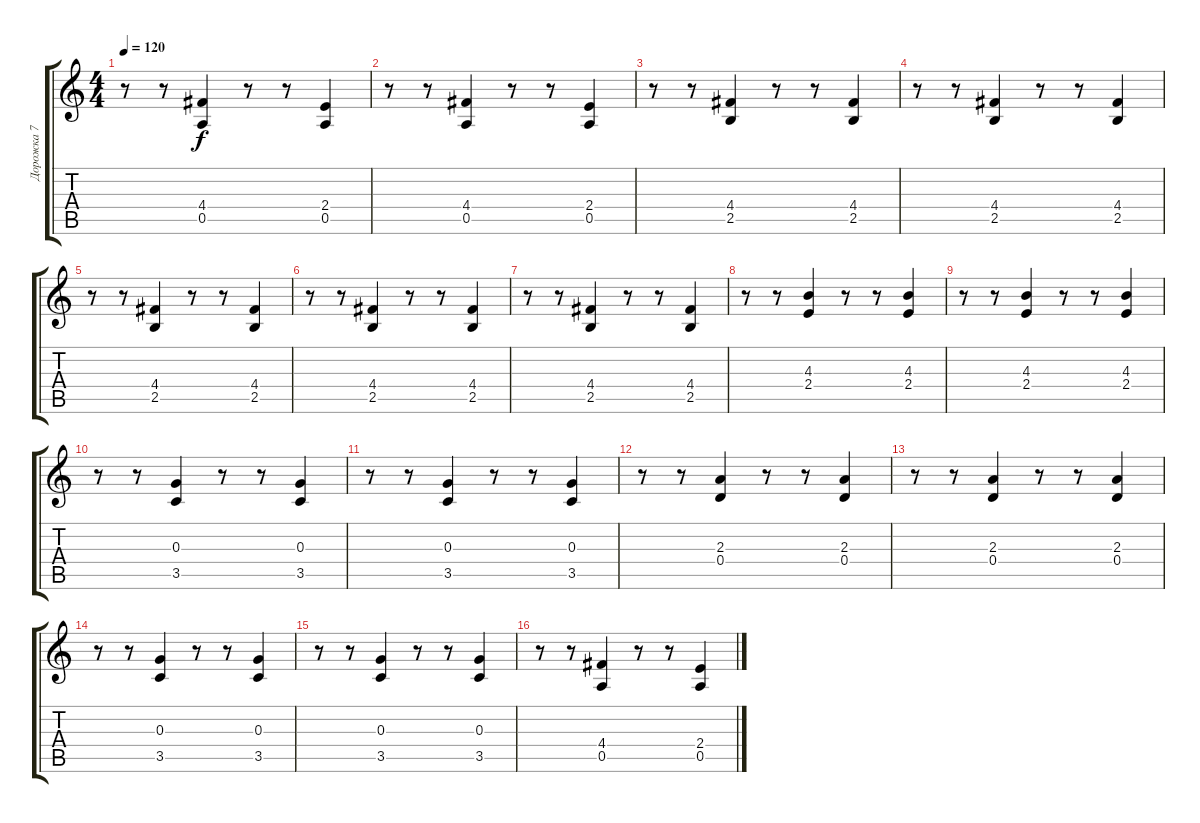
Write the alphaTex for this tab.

\track ("Дорожка 7" "Дорожка 7") {instrument distortionguitar}
\staff {score tabs}
\tuning (E4 B3 G3 D3 A2 E2) {hide}
\ts (4 4)
\tempo 120
\clef g2
\ks c
r.8{dy f} r.8 (4.4 0.5).4 r.8 r.8 (2.4 0.5).4 |
r.8 r.8 (4.4 0.5).4 r.8 r.8 (2.4 0.5).4 |
r.8 r.8 (4.4 2.5).4 r.8 r.8 (4.4 2.5).4 |
r.8 r.8 (4.4 2.5).4 r.8 r.8 (4.4 2.5).4 |
r.8 r.8 (4.4 2.5).4 r.8 r.8 (4.4 2.5).4 |
r.8 r.8 (4.4 2.5).4 r.8 r.8 (4.4 2.5).4 |
r.8 r.8 (4.4 2.5).4 r.8 r.8 (4.4 2.5).4 |
r.8 r.8 (4.3 2.4).4 r.8 r.8 (4.3 2.4).4 |
r.8 r.8 (4.3 2.4).4 r.8 r.8 (4.3 2.4).4 |
r.8 r.8 (0.3 3.5).4 r.8 r.8 (0.3 3.5).4 |
r.8 r.8 (0.3 3.5).4 r.8 r.8 (0.3 3.5).4 |
r.8 r.8 (2.3 0.4).4 r.8 r.8 (2.3 0.4).4 |
r.8 r.8 (2.3 0.4).4 r.8 r.8 (2.3 0.4).4 |
r.8 r.8 (0.3 3.5).4 r.8 r.8 (0.3 3.5).4 |
r.8 r.8 (0.3 3.5).4 r.8 r.8 (0.3 3.5).4 |
r.8 r.8 (4.4 0.5).4 r.8 r.8 (2.4 0.5).4
